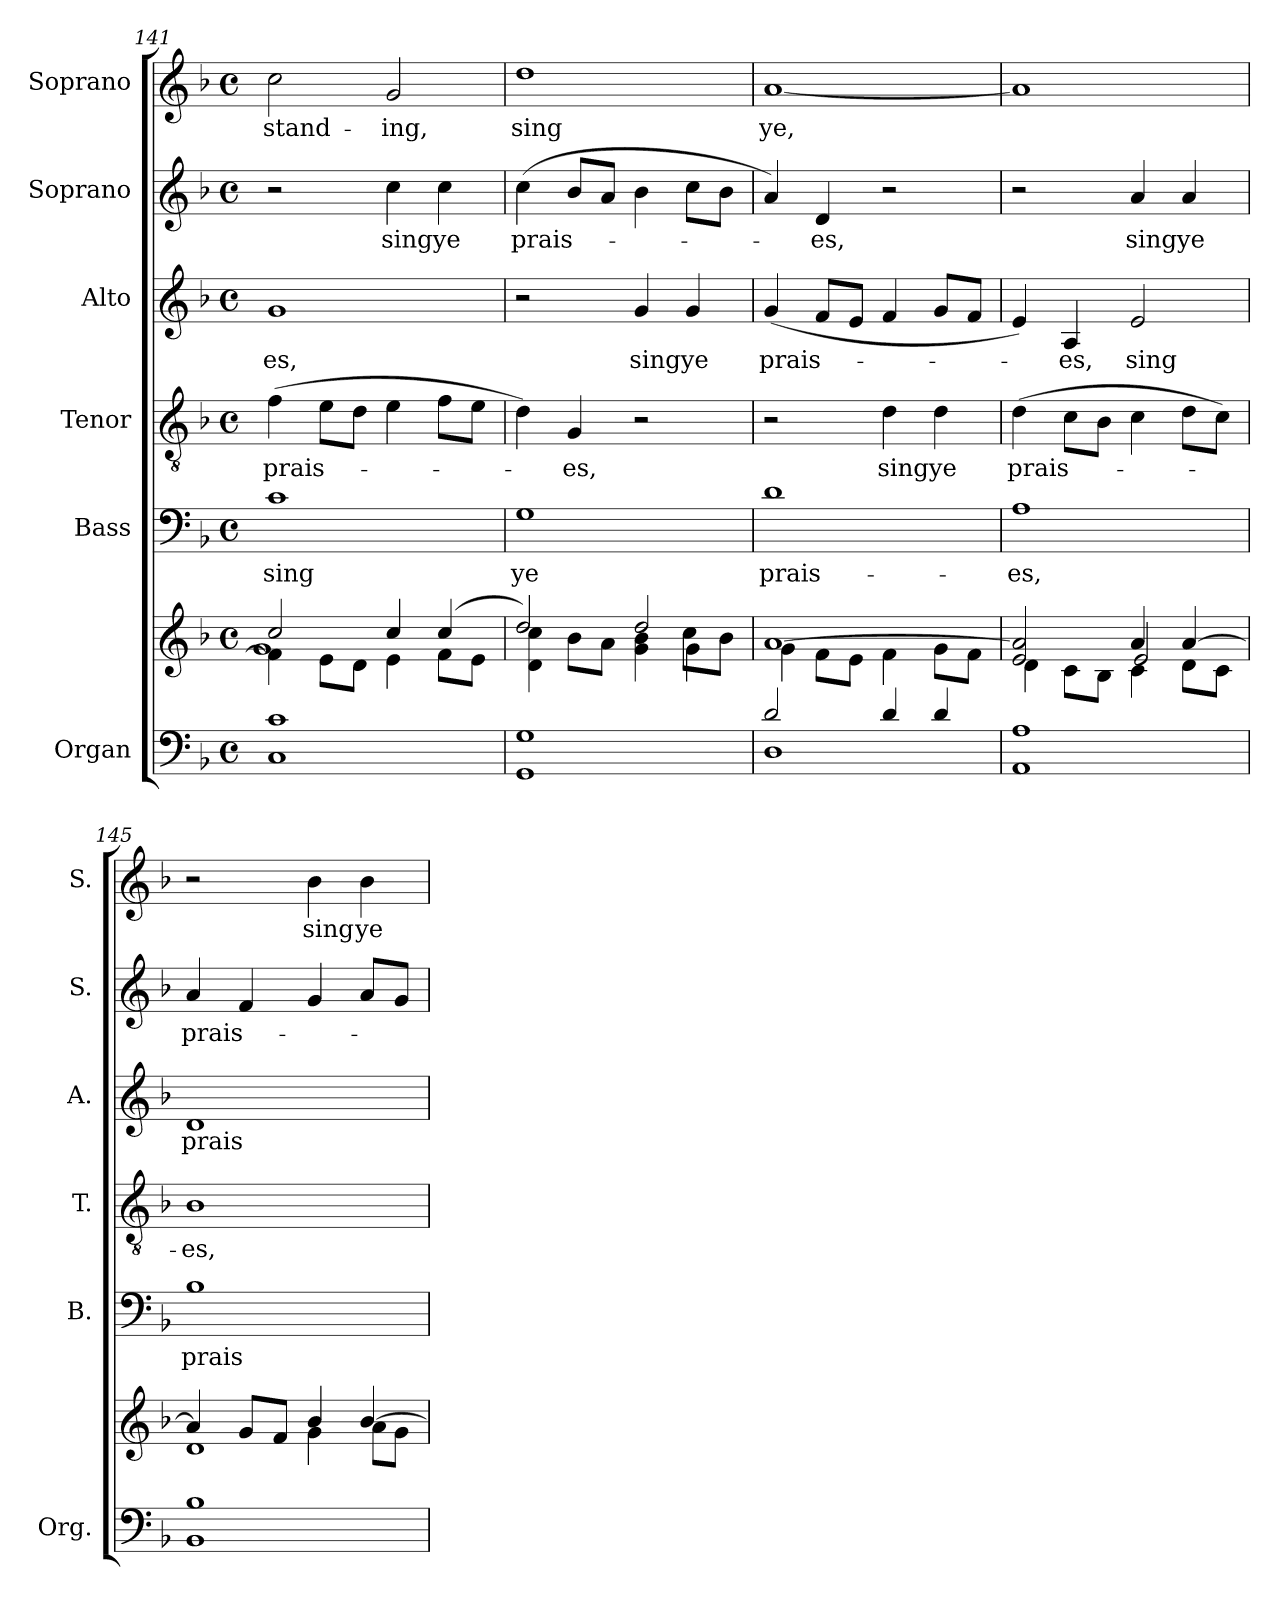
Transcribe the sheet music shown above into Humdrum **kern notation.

**kern	**kern	**kern	**text	**kern	**text	**kern	**text	**kern	**text	**kern	**text
*part6	*part6	*part5	*part5	*part4	*part4	*part3	*part3	*part2	*part2	*part1	*part1
*staff7	*staff6	*staff5	*staff5	*staff4	*staff4	*staff3	*staff3	*staff2	*staff2	*staff1	*staff1
*I"Organ	*	*I"Bass	*	*I"Tenor	*	*I"Alto	*	*I"Soprano	*	*I"Soprano	*
*I'Org.	*	*I'B.	*	*I'T.	*	*I'A.	*	*I'S.	*	*I'S.	*
*clefF4	*clefG2	*clefF4	*	*clefGv2	*	*clefG2	*	*clefG2	*	*clefG2	*
*	*	*	*	*ITrd7c12	*	*	*	*	*	*	*
*k[b-]	*k[b-]	*k[b-]	*	*k[b-]	*	*k[b-]	*	*k[b-]	*	*k[b-]	*
*F:	*F:	*F:	*	*F:	*	*F:	*	*F:	*	*F:	*
*M4/4	*M4/4	*M4/4	*	*M4/4	*	*M4/4	*	*M4/4	*	*M4/4	*
*met(c)	*met(c)	*met(c)	*	*met(c)	*	*met(c)	*	*met(c)	*	*met(c)	*
=141	=141	=141	=141	=141	=141	=141	=141	=141	=141	=141	=141
*	*^	*	*	*	*	*	*	*	*	*	*
*	*	*^	*	*	*	*	*	*	*	*	*	*
!	!	!	!	!	!LO:LY:b:color=#000000	!	!	!	!	!	!	!	!
!	!	!	!	!	!	!	!LO:LY:b:color=#000000	!	!	!	!	!	!
!	!	!	!	!	!	!	!	!	!LO:LY:b:color=#000000	!	!	!	!
!	!	!	!	!	!	!	!	!	!	!	!	!	!LO:LY:b:color=#000000
1Ci 1ci	2cci/	4fi\]	1gi	1ci	sing	(4Fi\	prais-	1gi	-es,	2r	.	2cci\	-stand-
.	.	8ei\L	.	.	.	8Ei\L	.	.	.	.	.	.	.
.	.	8di\J	.	.	.	8Di\J	.	.	.	.	.	.	.
!	!	!	!	!	!	!	!	!	!	!	!LO:LY:b:color=#000000	!	!
!	!	!	!	!	!	!	!	!	!	!	!	!	!LO:LY:b:color=#000000
.	4cci/	4ei\	.	.	.	4Ei\	.	.	.	4cci\	sing	2gi/	-ing,
!	!	!	!	!	!	!	!	!	!	!	!LO:LY:b:color=#000000	!	!
.	(4cci/	8fi\L	.	.	.	8Fi\L	.	.	.	4cci\	ye	.	.
.	.	8ei\J	.	.	.	8Ei\J	.	.	.	.	.	.	.
!!LO:LB:g=z
=142	=142	=142	=142	=142	=142	=142	=142	=142	=142	=142	=142	=142	=142
!	!	!	!	!	!LO:LY:b:color=#000000	!	!	!	!	!	!	!	!
!	!	!	!	!	!	!	!	!	!	!	!LO:LY:b:color=#000000	!	!
!	!	!	!	!	!	!	!	!	!	!	!	!	!LO:LY:b:color=#000000
1GGi 1Gi	2ddi/)	4di\ 4cci	2.ryy	1Gi	ye	4Di\)	.	2r	.	(4cci\	prais-	1ddi	sing
!	!	!	!	!	!	!	!LO:LY:b:color=#000000	!	!	!	!	!	!
.	.	8b-i\L	.	.	.	4GGi/	-es,	.	.	8b-i/L	.	.	.
.	.	8ai\J	.	.	.	.	.	.	.	8ai/J	.	.	.
!	!	!	!	!	!	!	!	!	!LO:LY:b:color=#000000	!	!	!	!
.	2ddi/	4gi\ 4b-i	.	.	.	2r	.	4gi/	sing	4b-i\	.	.	.
!	!	!	!	!	!	!	!	!	!LO:LY:b:color=#000000	!	!	!	!
.	.	4gi\	8cci\L	.	.	.	.	4gi/	ye	8cci\L	.	.	.
.	.	.	8b-i\J	.	.	.	.	.	.	8b-i\J	.	.	.
*	*	*v	*v	*	*	*	*	*	*	*	*	*	*
=143	=143	=143	=143	=143	=143	=143	=143	=143	=143	=143	=143	=143
*^	*	*	*	*	*	*	*	*	*	*	*	*
*	*	*	*^	*	*	*	*	*	*	*	*	*	*
!	!	!	!	!	!	!LO:LY:b:color=#000000	!	!	!	!	!	!	!	!
*	*	*	*v	*v	*	*	*	*	*	*	*	*	*	*
*	*	*	*^	*	*	*	*	*	*	*	*	*	*
!	!	!	!	!	!	!	!	!	!	!LO:LY:b:color=#000000	!	!	!	!
*	*	*	*v	*v	*	*	*	*	*	*	*	*	*	*
*	*	*	*^	*	*	*	*	*	*	*	*	*	*
!	!	!	!	!	!	!	!	!	!	!	!	!	!	!LO:LY:b:color=#000000
*	*	*	*v	*v	*	*	*	*	*	*	*	*	*	*
2di/	1Di	[>1ai	4gi\	1di	prais-	2r	.	(4gi/	prais-	4ai/)	.	[<1ai	ye,
!	!	!	!	!	!	!	!	!	!	!	!LO:LY:b:color=#000000	!	!
.	.	.	8fi\L	.	.	.	.	8fi/L	.	4di/	-es,	.	.
.	.	.	8ei\J	.	.	.	.	8ei/J	.	.	.	.	.
!	!	!	!	!	!	!	!LO:LY:b:color=#000000	!	!	!	!	!	!
4di/	.	.	4fi\	.	.	4Di\	sing	4fi/	.	2r	.	.	.
!	!	!	!	!	!	!	!LO:LY:b:color=#000000	!	!	!	!	!	!
4di/	.	.	8gi\L	.	.	4Di\	ye	8gi/L	.	.	.	.	.
.	.	.	8fi\J	.	.	.	.	8fi/J	.	.	.	.	.
*v	*v	*	*	*	*	*	*	*	*	*	*	*	*
=144	=144	=144	=144	=144	=144	=144	=144	=144	=144	=144	=144	=144
*	*	*^	*	*	*	*	*	*	*	*	*	*
!	!	!	!	!	!LO:LY:b:color=#000000	!	!	!	!	!	!	!	!
!	!	!	!	!	!	!	!LO:LY:b:color=#000000	!	!	!	!	!	!
1AAi 1Ai	2ei/ 2ai]	4di\	2ryy	1Ai	-es,	(4Di\	prais-	4ei/)	.	2r	.	1ai]	.
!	!	!	!	!	!	!	!	!	!LO:LY:b:color=#000000	!	!	!	!
.	.	8ci\L	.	.	.	8Ci\L	.	4Ai/	-es,	.	.	.	.
.	.	8B-i\J	.	.	.	8BB-i\J	.	.	.	.	.	.	.
!	!	!	!	!	!	!	!	!	!LO:LY:b:color=#000000	!	!	!	!
!	!	!	!	!	!	!	!	!	!	!	!LO:LY:b:color=#000000	!	!
.	4ai/	4ci\	2ei/	.	.	4Ci\	.	2ei/	sing	4ai/	sing	.	.
!	!	!	!	!	!	!	!	!	!	!	!LO:LY:b:color=#000000	!	!
.	[>4ai/	8di\L	.	.	.	8Di\L	.	.	.	4ai/	ye	.	.
.	.	8ci\J	.	.	.	8Ci\J)	.	.	.	.	.	.	.
=145	=145	=145	=145	=145	=145	=145	=145	=145	=145	=145	=145	=145	=145
!	!	!	!	!	!LO:LY:b:color=#000000	!	!	!	!	!	!	!	!
!	!	!	!	!	!	!	!LO:LY:b:color=#000000	!	!	!	!	!	!
!	!	!	!	!	!	!	!	!	!LO:LY:b:color=#000000	!	!	!	!
!	!	!	!	!	!	!	!	!	!	!	!LO:LY:b:color=#000000	!	!
1BB-i 1B-i	4ai/]	2ryy	1di	1B-i	prais-	1BB-i	-es,	1di	prais-	4ai/	prais-	2r	.
.	8gi/L	.	.	.	.	.	.	.	.	4fi/	.	.	.
.	8fi/J	.	.	.	.	.	.	.	.	.	.	.	.
!	!	!	!	!	!	!	!	!	!	!	!	!	!LO:LY:b:color=#000000
.	4b-i/	4gi\	.	.	.	.	.	.	.	4gi/	.	4b-i\	sing
!	!	!	!	!	!	!	!	!	!	!	!	!	!LO:LY:b:color=#000000
.	[>4b-i/	8ai\L	.	.	.	.	.	.	.	8ai/L	.	4b-i\	ye
.	.	8gi\J	.	.	.	.	.	.	.	8gi/J	.	.	.
*	*v	*v	*v	*	*	*	*	*	*	*	*	*	*
=	=	=	=	=	=	=	=	=	=	=	=
*-	*-	*-	*-	*-	*-	*-	*-	*-	*-	*-	*-
